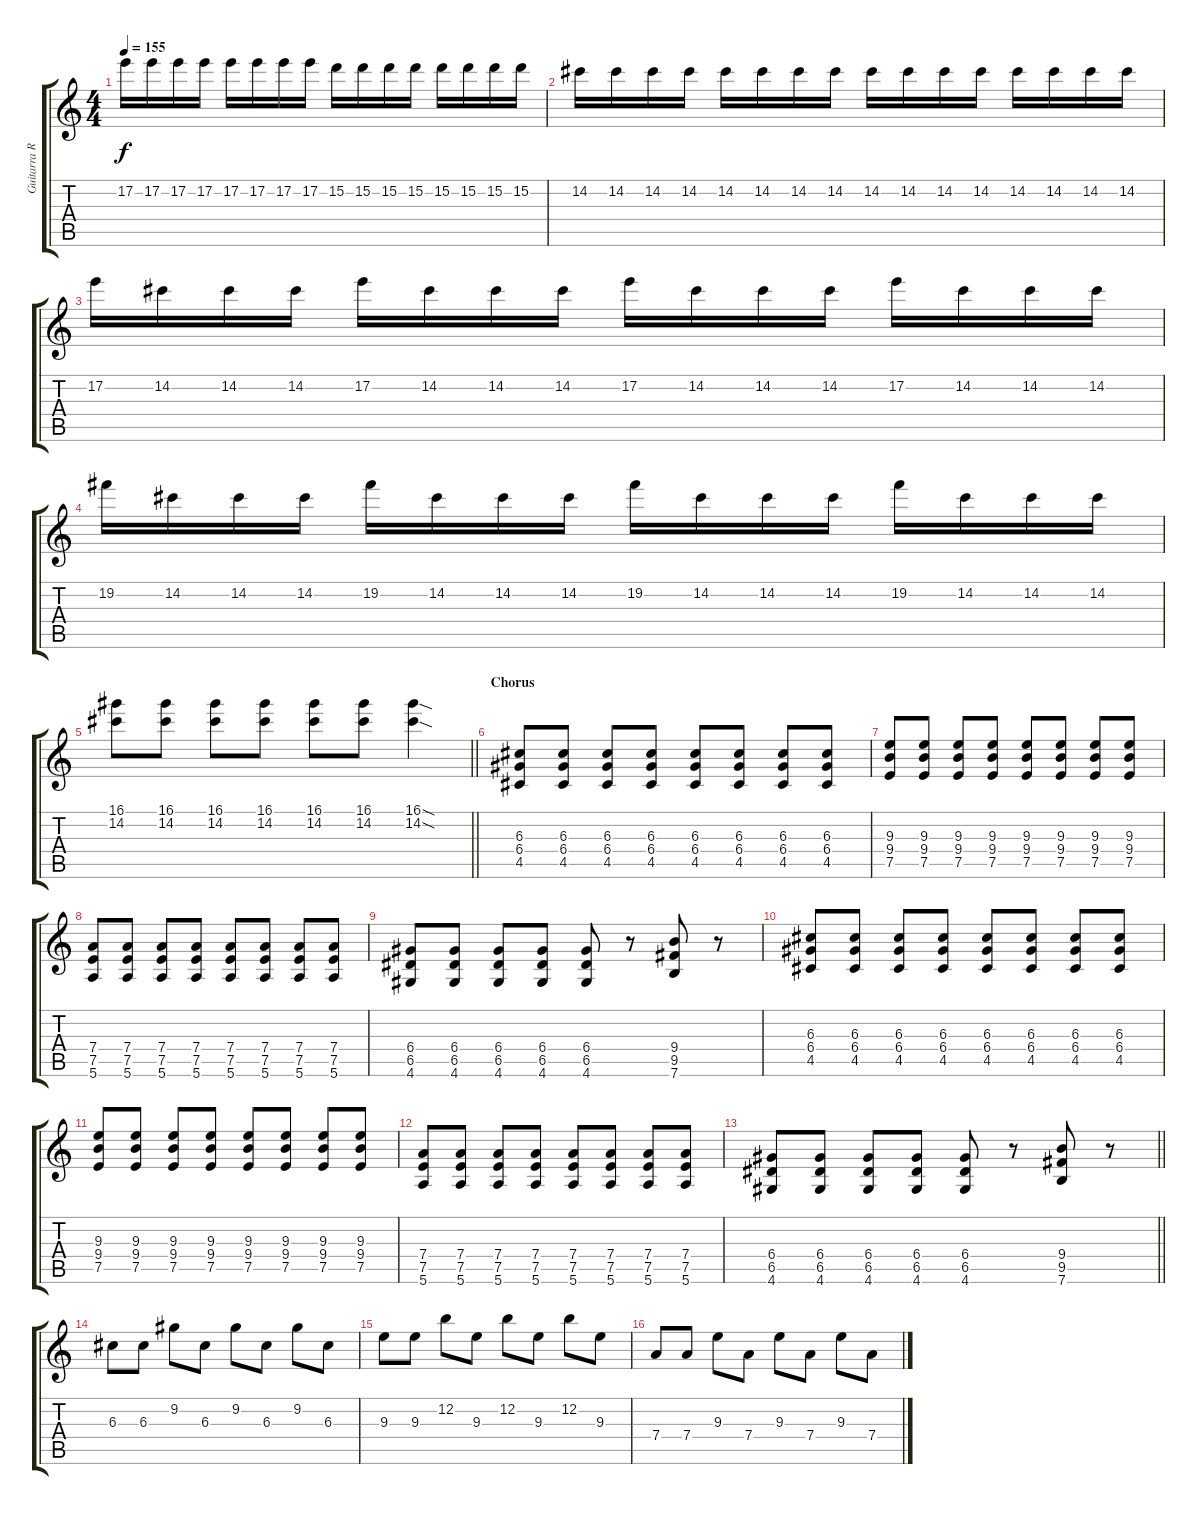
\track ("Guitarra Rítimica+Melódica (Oriol)" "Guitarra R") {instrument distortionguitar}
\staff {score tabs}
\tuning (E4 B3 G3 D3 A2 E2) {hide}
\ts (4 4)
\tempo 155
\clef g2
\ks aminor
17.2.16{dy f} 17.2.16 17.2.16 17.2.16 17.2.16 17.2.16 17.2.16 17.2.16 15.2.16 15.2.16 15.2.16 15.2.16 15.2.16 15.2.16 15.2.16 15.2.16 |
14.2.16 14.2.16 14.2.16 14.2.16 14.2.16 14.2.16 14.2.16 14.2.16 14.2.16 14.2.16 14.2.16 14.2.16 14.2.16 14.2.16 14.2.16 14.2.16 |
\ks c
17.2.16 14.2.16 14.2.16 14.2.16 17.2.16 14.2.16 14.2.16 14.2.16 17.2.16 14.2.16 14.2.16 14.2.16 17.2.16 14.2.16 14.2.16 14.2.16 |
19.2.16 14.2.16 14.2.16 14.2.16 19.2.16 14.2.16 14.2.16 14.2.16 19.2.16 14.2.16 14.2.16 14.2.16 19.2.16 14.2.16 14.2.16 14.2.16 |
\barLineRight lightlight
(16.1 14.2).8 (16.1 14.2).8 (16.1 14.2).8 (16.1 14.2).8 (16.1 14.2).8 (16.1 14.2).8 (16.1{sod} 14.2{sod}).4 |
\section ("" "Chorus")
(6.3 6.4 4.5).8 (6.3 6.4 4.5).8 (6.3 6.4 4.5).8 (6.3 6.4 4.5).8 (6.3 6.4 4.5).8 (6.3 6.4 4.5).8 (6.3 6.4 4.5).8 (6.3 6.4 4.5).8 |
(9.3 9.4 7.5).8 (9.3 9.4 7.5).8 (9.3 9.4 7.5).8 (9.3 9.4 7.5).8 (9.3 9.4 7.5).8 (9.3 9.4 7.5).8 (9.3 9.4 7.5).8 (9.3 9.4 7.5).8 |
(7.4 7.5 5.6).8 (7.4 7.5 5.6).8 (7.4 7.5 5.6).8 (7.4 7.5 5.6).8 (7.4 7.5 5.6).8 (7.4 7.5 5.6).8 (7.4 7.5 5.6).8 (7.4 7.5 5.6).8 |
(6.4 6.5 4.6).8 (6.4 6.5 4.6).8 (6.4 6.5 4.6).8 (6.4 6.5 4.6).8 (6.4 6.5 4.6).8 r.8 (9.4 9.5 7.6).8 r.8 |
(6.3 6.4 4.5).8 (6.3 6.4 4.5).8 (6.3 6.4 4.5).8 (6.3 6.4 4.5).8 (6.3 6.4 4.5).8 (6.3 6.4 4.5).8 (6.3 6.4 4.5).8 (6.3 6.4 4.5).8 |
(9.3 9.4 7.5).8 (9.3 9.4 7.5).8 (9.3 9.4 7.5).8 (9.3 9.4 7.5).8 (9.3 9.4 7.5).8 (9.3 9.4 7.5).8 (9.3 9.4 7.5).8 (9.3 9.4 7.5).8 |
(7.4 7.5 5.6).8 (7.4 7.5 5.6).8 (7.4 7.5 5.6).8 (7.4 7.5 5.6).8 (7.4 7.5 5.6).8 (7.4 7.5 5.6).8 (7.4 7.5 5.6).8 (7.4 7.5 5.6).8 |
\barLineRight lightlight
(6.4 6.5 4.6).8 (6.4 6.5 4.6).8 (6.4 6.5 4.6).8 (6.4 6.5 4.6).8 (6.4 6.5 4.6).8 r.8 (9.4 9.5 7.6).8 r.8 |
6.3.8 6.3.8 9.2.8 6.3.8 9.2.8 6.3.8 9.2.8 6.3.8 |
9.3.8 9.3.8 12.2.8 9.3.8 12.2.8 9.3.8 12.2.8 9.3.8 |
7.4.8 7.4.8 9.3.8 7.4.8 9.3.8 7.4.8 9.3.8 7.4.8
